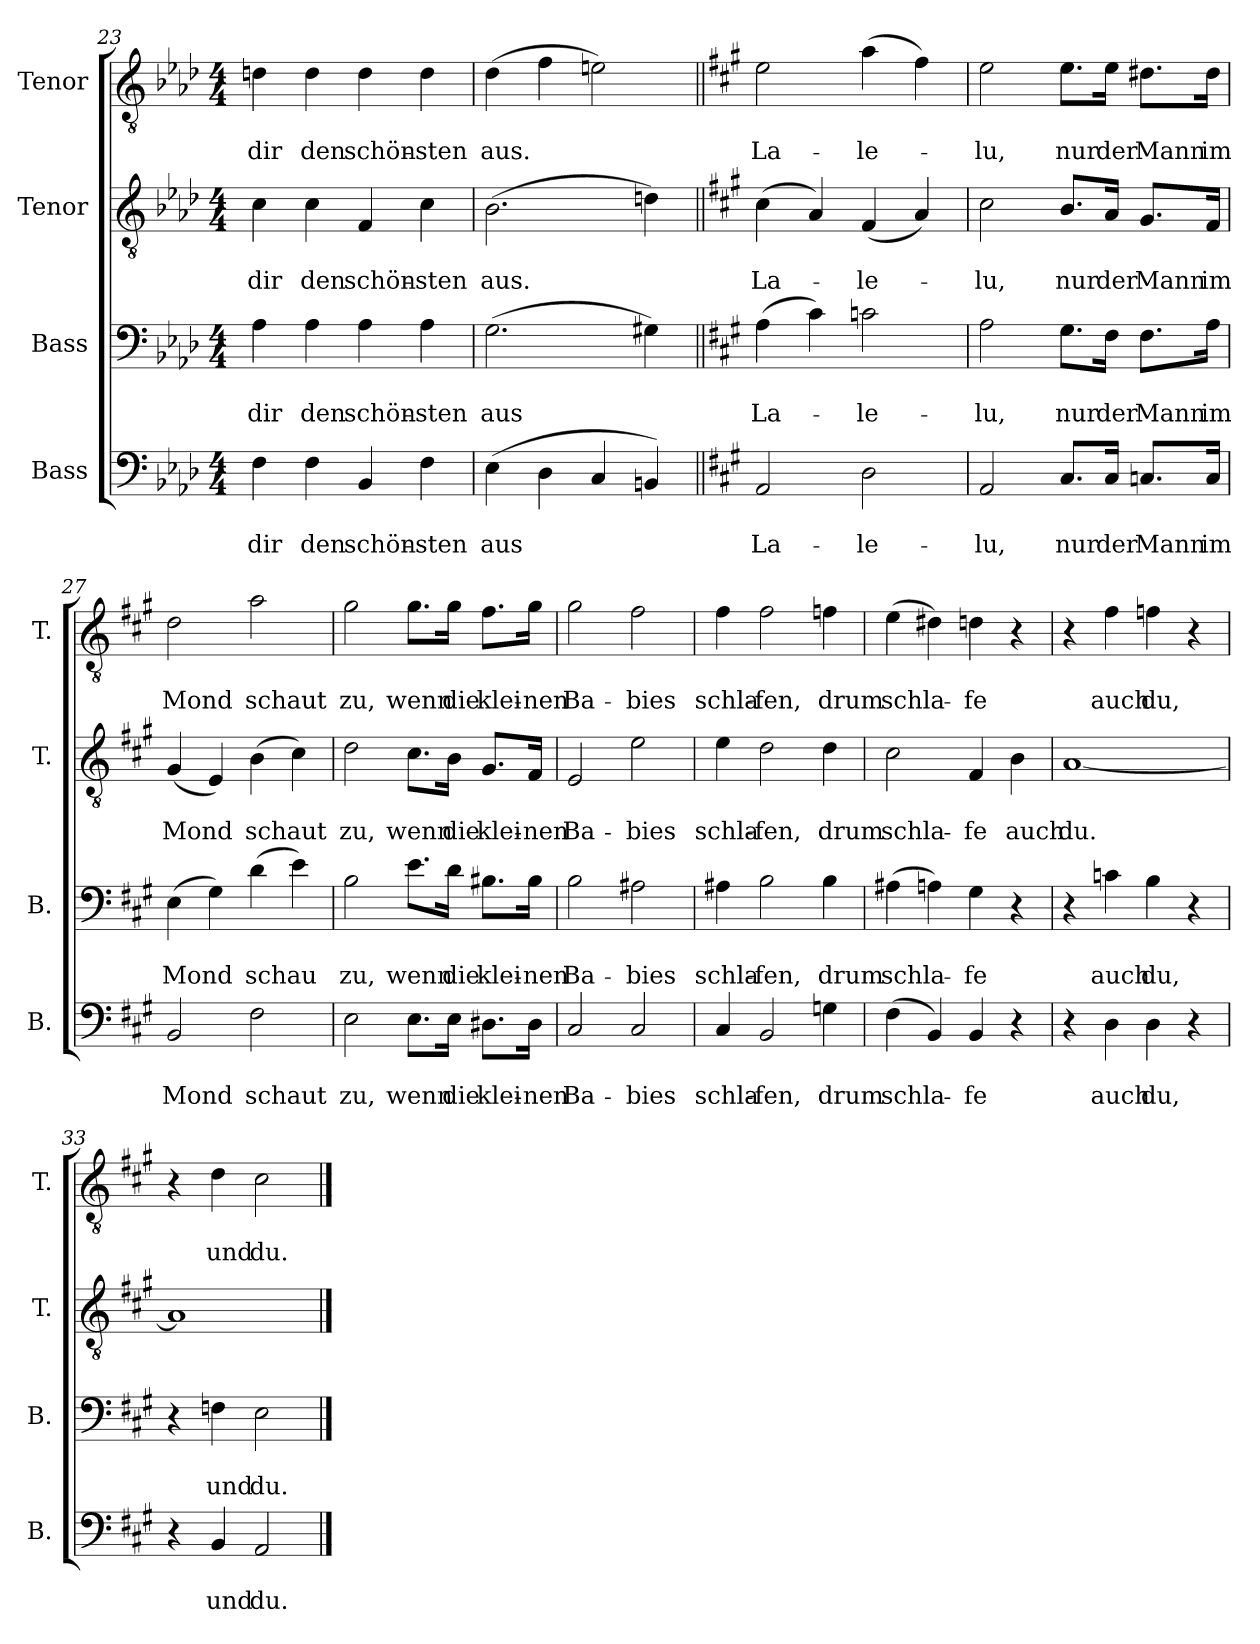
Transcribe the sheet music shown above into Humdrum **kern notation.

**kern	**text	**text	**kern	**text	**text	**kern	**text	**text	**kern	**text	**text
*part4	*part4	*part4	*part3	*part3	*part3	*part2	*part2	*part2	*part1	*part1	*part1
*staff4	*staff4	*staff4	*staff3	*staff3	*staff3	*staff2	*staff2	*staff2	*staff1	*staff1	*staff1
*I"Bass	*	*	*I"Bass	*	*	*I"Tenor	*	*	*I"Tenor	*	*
*I'B.	*	*	*I'B.	*	*	*I'T.	*	*	*I'T.	*	*
*clefF4	*	*	*clefF4	*	*	*clefGv2	*	*	*clefGv2	*	*
*k[b-e-a-d-]	*	*	*k[b-e-a-d-]	*	*	*k[b-e-a-d-]	*	*	*k[b-e-a-d-]	*	*
*M4/4	*	*	*M4/4	*	*	*M4/4	*	*	*M4/4	*	*
=23	=23	=23	=23	=23	=23	=23	=23	=23	=23	=23	=23
!	!	!LO:LY:b	!	!	!LO:LY:b	!	!	!LO:LY:b	!	!	!LO:LY:b
4F\	.	dir	4A-\	.	dir	4c\	.	dir	4dn\	.	dir
!	!	!LO:LY:b	!	!	!LO:LY:b	!	!	!LO:LY:b	!	!	!LO:LY:b
4F\	.	den	4A-\	.	den	4c\	.	den	4d\	.	den
!	!	!LO:LY:b	!	!	!LO:LY:b	!	!	!LO:LY:b	!	!	!LO:LY:b
4BB-/	.	schön-	4A-\	.	schön-	4F/	.	schön-	4d\	.	schön-
!	!	!LO:LY:b	!	!	!LO:LY:b	!	!	!LO:LY:b	!	!	!LO:LY:b
4F\	.	-sten	4A-\	.	-sten	4c\	.	-sten	4d\	.	-sten
=24	=24	=24	=24	=24	=24	=24	=24	=24	=24	=24	=24
!	!	!LO:LY:b	!	!	!LO:LY:b	!	!	!LO:LY:b	!	!	!LO:LY:b
(>4E-\	.	aus	(>2.G\	.	aus	(>2.B-\	.	aus.	(>4d-\	.	aus.
4D-\	.	.	.	.	.	.	.	.	4f\	.	.
4C/	.	.	.	.	.	.	.	.	2en\)	.	.
4BBn/)	.	.	4G#X\)	.	.	4dn\)	.	.	.	.	.
=25||	=25||	=25||	=25||	=25||	=25||	=25||	=25||	=25||	=25||	=25||	=25||
*k[f#c#g#]	*	*	*k[f#c#g#]	*	*	*k[f#c#g#]	*	*	*k[f#c#g#]	*	*
!	!	!LO:LY:b	!	!	!LO:LY:b	!	!	!LO:LY:b	!	!	!LO:LY:b
2AA/	.	La-	(>4A\	.	La-	(>4c#\	.	La-	2e\	.	La-
.	.	.	4c#\)	.	.	4A/)	.	.	.	.	.
!	!	!LO:LY:b	!	!	!LO:LY:b	!	!	!LO:LY:b	!	!	!LO:LY:b
2D\	.	-le-	2cn\	.	-le-	(<4F#/	.	-le-	(>4a\	.	-le-
.	.	.	.	.	.	4A/)	.	.	4f#\)	.	.
=26	=26	=26	=26	=26	=26	=26	=26	=26	=26	=26	=26
!	!	!LO:LY:b	!	!	!LO:LY:b	!	!	!LO:LY:b	!	!	!LO:LY:b
2AA/	.	lu,	2A\	.	-lu,	2c#\	.	-lu,	2e\	.	-lu,
!	!	!LO:LY:b	!	!	!LO:LY:b	!	!	!LO:LY:b	!	!	!LO:LY:b
8.C#/L	.	nur	8.G#\L	.	nur	8.B/L	.	nur	8.e\L	.	nur
!	!	!LO:LY:b	!	!	!LO:LY:b	!	!	!LO:LY:b	!	!	!LO:LY:b
16C#/Jk	.	der	16F#\Jk	.	der	16A/Jk	.	der	16e\Jk	.	der
!	!	!LO:LY:b	!	!	!LO:LY:b	!	!	!LO:LY:b	!	!	!LO:LY:b
8.Cn/L	.	Mann	8.F#\L	.	Mann	8.G#/L	.	Mann	8.d#X\L	.	Mann
!	!	!LO:LY:b	!	!	!LO:LY:b	!	!	!LO:LY:b	!	!	!LO:LY:b
16C/Jk	.	im	16A\Jk	.	im	16F#/Jk	.	im	16d#\Jk	.	im
!!LO:LB:g=z
=27	=27	=27	=27	=27	=27	=27	=27	=27	=27	=27	=27
!	!	!LO:LY:b	!	!	!LO:LY:b	!	!	!LO:LY:b	!	!	!LO:LY:b
2BB/	.	Mond	(>4E\	.	Mond	(<4G#/	.	Mond	2d\	.	Mond
.	.	.	4G#\)	.	.	4E/)	.	.	.	.	.
!	!	!LO:LY:b	!	!	!LO:LY:b	!	!	!LO:LY:b	!	!	!LO:LY:b
2F#\	.	schaut	(>4d\	.	schau	(>4B\	.	schaut	2a\	.	schaut
.	.	.	4e\)	.	.	4c#\)	.	.	.	.	.
=28	=28	=28	=28	=28	=28	=28	=28	=28	=28	=28	=28
!	!	!LO:LY:b	!	!	!LO:LY:b	!	!	!LO:LY:b	!	!	!LO:LY:b
2E\	.	zu,	2B\	.	zu,	2d\	.	zu,	2g#\	.	zu,
!	!	!LO:LY:b	!	!	!LO:LY:b	!	!	!LO:LY:b	!	!	!LO:LY:b
8.E\L	.	wenn	8.e\L	.	wenn	8.c#\L	.	wenn	8.g#\L	.	wenn
!	!	!LO:LY:b	!	!	!LO:LY:b	!	!	!LO:LY:b	!	!	!LO:LY:b
16E\Jk	.	die	16d\Jk	.	die	16B\Jk	.	die	16g#\Jk	.	die
!	!	!LO:LY:b	!	!	!LO:LY:b	!	!	!LO:LY:b	!	!	!LO:LY:b
8.D#X\L	.	klei-	8.B#X\L	.	klei-	8.G#/L	.	klei-	8.f#\L	.	klei-
!	!	!LO:LY:b	!	!	!LO:LY:b	!	!	!LO:LY:b	!	!	!LO:LY:b
16D#\Jk	.	-nen	16B#\Jk	.	-nen	16F#/Jk	.	-nen	16g#\Jk	.	-nen
=29	=29	=29	=29	=29	=29	=29	=29	=29	=29	=29	=29
!	!	!LO:LY:b	!	!	!LO:LY:b	!	!	!LO:LY:b	!	!	!LO:LY:b
2C#/	.	Ba-	2B\	.	Ba-	2E/	.	Ba-	2g#\	.	Ba-
!	!	!LO:LY:b	!	!	!LO:LY:b	!	!	!LO:LY:b	!	!	!LO:LY:b
2C#/	.	-bies	2A#X\	.	-bies	2e\	.	-bies	2f#\	.	-bies
=30	=30	=30	=30	=30	=30	=30	=30	=30	=30	=30	=30
!	!	!LO:LY:b	!	!	!LO:LY:b	!	!	!LO:LY:b	!	!	!LO:LY:b
4C#/	.	schla-	4A#X\	.	schla-	4e\	.	schla-	4f#\	.	schla-
!	!	!LO:LY:b	!	!	!LO:LY:b	!	!	!LO:LY:b	!	!	!LO:LY:b
2BB/	.	-fen,	2B\	.	-fen,	2d\	.	-fen,	2f#\	.	-fen,
!	!	!LO:LY:b	!	!	!LO:LY:b	!	!	!LO:LY:b	!	!	!LO:LY:b
4Gn\	.	drum	4B\	.	drum	4d\	.	drum	4fn\	.	drum
=31	=31	=31	=31	=31	=31	=31	=31	=31	=31	=31	=31
!	!	!LO:LY:b	!	!	!LO:LY:b	!	!	!LO:LY:b	!	!	!LO:LY:b
(>4F#\	.	schla-	(>4A#X\	.	schla-	2c#\	.	schla-	(>4e\	.	schla-
4BB/)	.	.	4An\)	.	.	.	.	.	4d#X\)	.	.
!	!	!LO:LY:b	!	!	!LO:LY:b	!	!	!LO:LY:b	!	!	!LO:LY:b
4BB/	.	-fe	4G#\	.	-fe	4F#/	.	-fe	4dn\	.	-fe
!	!	!	!	!	!	!	!	!LO:LY:b	!	!	!
4r	.	.	4r	.	.	4B\	.	auch	4r	.	.
!!LO:PB:g=z
=32	=32	=32	=32	=32	=32	=32	=32	=32	=32	=32	=32
!	!	!	!	!	!	!	!	!LO:LY:b	!	!	!
4r	.	.	4r	.	.	[1A	.	du.	4r	.	.
!	!	!LO:LY:b	!	!	!LO:LY:b	!	!	!	!	!	!LO:LY:b
4D\	.	auch	4cn\	.	auch	.	.	.	4f#\	.	auch
!	!	!LO:LY:b	!	!	!LO:LY:b	!	!	!	!	!	!LO:LY:b
4D\	.	du,	4B\	.	du,	.	.	.	4fn\	.	du,
4r	.	.	4r	.	.	.	.	.	4r	.	.
=33	=33	=33	=33	=33	=33	=33	=33	=33	=33	=33	=33
4r	.	.	4r	.	.	1A]	.	.	4r	.	.
!	!	!LO:LY:b	!	!	!LO:LY:b	!	!	!	!	!	!LO:LY:b
4BB/	.	und	4Fn\	.	und	.	.	.	4d\	.	und
!	!	!LO:LY:b	!	!	!LO:LY:b	!	!	!	!	!	!LO:LY:b
2AA/	.	du.	2E\	.	du.	.	.	.	2c#\	.	du.
==	==	==	==	==	==	==	==	==	==	==	==
*-	*-	*-	*-	*-	*-	*-	*-	*-	*-	*-	*-
